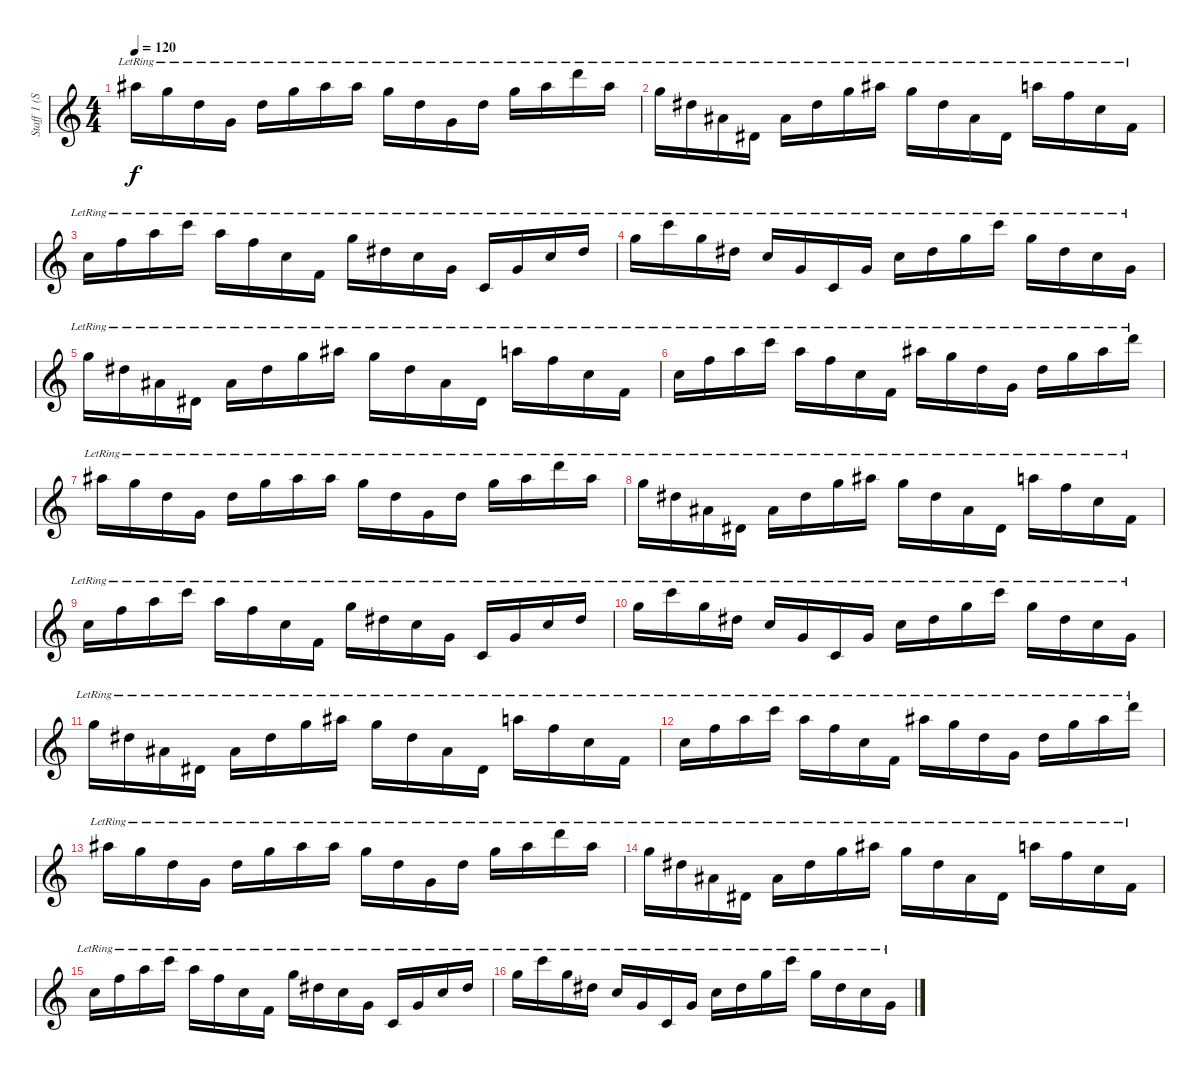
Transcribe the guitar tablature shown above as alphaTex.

\track ("Staff 1 (Staff 1)" "Staff 1 (S") {instrument harpsichord}
\staff {score}
\tuning (E4 B3 G3 D3 A2 E2 B1) {hide}
\ts (4 4)
\tempo 120
\clef g2
\ks c
18.1{lr}.16{dy f} 15.1{lr}.16 10.1{lr}.16 3.1{lr}.16 10.1{lr}.16 15.1{lr}.16 18.1{lr}.16 18.1{lr}.16 15.1{lr}.16 10.1{lr}.16 3.1{lr}.16 10.1{lr}.16 15.1{lr}.16 18.1{lr}.16 22.1{lr}.16 18.1{lr}.16 |
15.1{lr}.16 11.1{lr}.16 6.1{lr}.16 4.2{lr}.16 6.1{lr}.16 11.1{lr}.16 15.1{lr}.16 18.1{lr}.16 15.1{lr}.16 11.1{lr}.16 6.1{lr}.16 4.2{lr}.16 17.1{lr}.16 13.1{lr}.16 8.1{lr}.16 1.1{lr}.16 |
8.1{lr}.16 13.1{lr}.16 17.1{lr}.16 20.1{lr}.16 17.1{lr}.16 13.1{lr}.16 8.1{lr}.16 1.1{lr}.16 15.1{lr}.16 11.1{lr}.16 8.1{lr}.16 3.1{lr}.16 1.2{lr}.16 3.1{lr}.16 8.1{lr}.16 11.1{lr}.16 |
15.1{lr}.16 20.1{lr}.16 15.1{lr}.16 11.1{lr}.16 8.1{lr}.16 3.1{lr}.16 1.2{lr}.16 3.1{lr}.16 8.1{lr}.16 11.1{lr}.16 15.1{lr}.16 20.1{lr}.16 15.1{lr}.16 11.1{lr}.16 8.1{lr}.16 3.1{lr}.16 |
15.1{lr}.16 11.1{lr}.16 6.1{lr}.16 4.2{lr}.16 6.1{lr}.16 11.1{lr}.16 15.1{lr}.16 18.1{lr}.16 15.1{lr}.16 11.1{lr}.16 6.1{lr}.16 4.2{lr}.16 17.1{lr}.16 13.1{lr}.16 8.1{lr}.16 1.1{lr}.16 |
8.1{lr}.16 13.1{lr}.16 17.1{lr}.16 20.1{lr}.16 17.1{lr}.16 13.1{lr}.16 8.1{lr}.16 1.1{lr}.16 18.1{lr}.16 15.1{lr}.16 10.1{lr}.16 3.1{lr}.16 10.1{lr}.16 15.1{lr}.16 18.1{lr}.16 22.1{lr}.16 |
18.1{lr}.16 15.1{lr}.16 10.1{lr}.16 3.1{lr}.16 10.1{lr}.16 15.1{lr}.16 18.1{lr}.16 18.1{lr}.16 15.1{lr}.16 10.1{lr}.16 3.1{lr}.16 10.1{lr}.16 15.1{lr}.16 18.1{lr}.16 22.1{lr}.16 18.1{lr}.16 |
15.1{lr}.16 11.1{lr}.16 6.1{lr}.16 4.2{lr}.16 6.1{lr}.16 11.1{lr}.16 15.1{lr}.16 18.1{lr}.16 15.1{lr}.16 11.1{lr}.16 6.1{lr}.16 4.2{lr}.16 17.1{lr}.16 13.1{lr}.16 8.1{lr}.16 1.1{lr}.16 |
8.1{lr}.16 13.1{lr}.16 17.1{lr}.16 20.1{lr}.16 17.1{lr}.16 13.1{lr}.16 8.1{lr}.16 1.1{lr}.16 15.1{lr}.16 11.1{lr}.16 8.1{lr}.16 3.1{lr}.16 1.2{lr}.16 3.1{lr}.16 8.1{lr}.16 11.1{lr}.16 |
15.1{lr}.16 20.1{lr}.16 15.1{lr}.16 11.1{lr}.16 8.1{lr}.16 3.1{lr}.16 1.2{lr}.16 3.1{lr}.16 8.1{lr}.16 11.1{lr}.16 15.1{lr}.16 20.1{lr}.16 15.1{lr}.16 11.1{lr}.16 8.1{lr}.16 3.1{lr}.16 |
15.1{lr}.16 11.1{lr}.16 6.1{lr}.16 4.2{lr}.16 6.1{lr}.16 11.1{lr}.16 15.1{lr}.16 18.1{lr}.16 15.1{lr}.16 11.1{lr}.16 6.1{lr}.16 4.2{lr}.16 17.1{lr}.16 13.1{lr}.16 8.1{lr}.16 1.1{lr}.16 |
8.1{lr}.16 13.1{lr}.16 17.1{lr}.16 20.1{lr}.16 17.1{lr}.16 13.1{lr}.16 8.1{lr}.16 1.1{lr}.16 18.1{lr}.16 15.1{lr}.16 10.1{lr}.16 3.1{lr}.16 10.1{lr}.16 15.1{lr}.16 18.1{lr}.16 22.1{lr}.16 |
18.1{lr}.16 15.1{lr}.16 10.1{lr}.16 3.1{lr}.16 10.1{lr}.16 15.1{lr}.16 18.1{lr}.16 18.1{lr}.16 15.1{lr}.16 10.1{lr}.16 3.1{lr}.16 10.1{lr}.16 15.1{lr}.16 18.1{lr}.16 22.1{lr}.16 18.1{lr}.16 |
15.1{lr}.16 11.1{lr}.16 6.1{lr}.16 4.2{lr}.16 6.1{lr}.16 11.1{lr}.16 15.1{lr}.16 18.1{lr}.16 15.1{lr}.16 11.1{lr}.16 6.1{lr}.16 4.2{lr}.16 17.1{lr}.16 13.1{lr}.16 8.1{lr}.16 1.1{lr}.16 |
8.1{lr}.16 13.1{lr}.16 17.1{lr}.16 20.1{lr}.16 17.1{lr}.16 13.1{lr}.16 8.1{lr}.16 1.1{lr}.16 15.1{lr}.16 11.1{lr}.16 8.1{lr}.16 3.1{lr}.16 1.2{lr}.16 3.1{lr}.16 8.1{lr}.16 11.1{lr}.16 |
15.1{lr}.16 20.1{lr}.16 15.1{lr}.16 11.1{lr}.16 8.1{lr}.16 3.1{lr}.16 1.2{lr}.16 3.1{lr}.16 8.1{lr}.16 11.1{lr}.16 15.1{lr}.16 20.1{lr}.16 15.1{lr}.16 11.1{lr}.16 8.1{lr}.16 3.1{lr}.16
